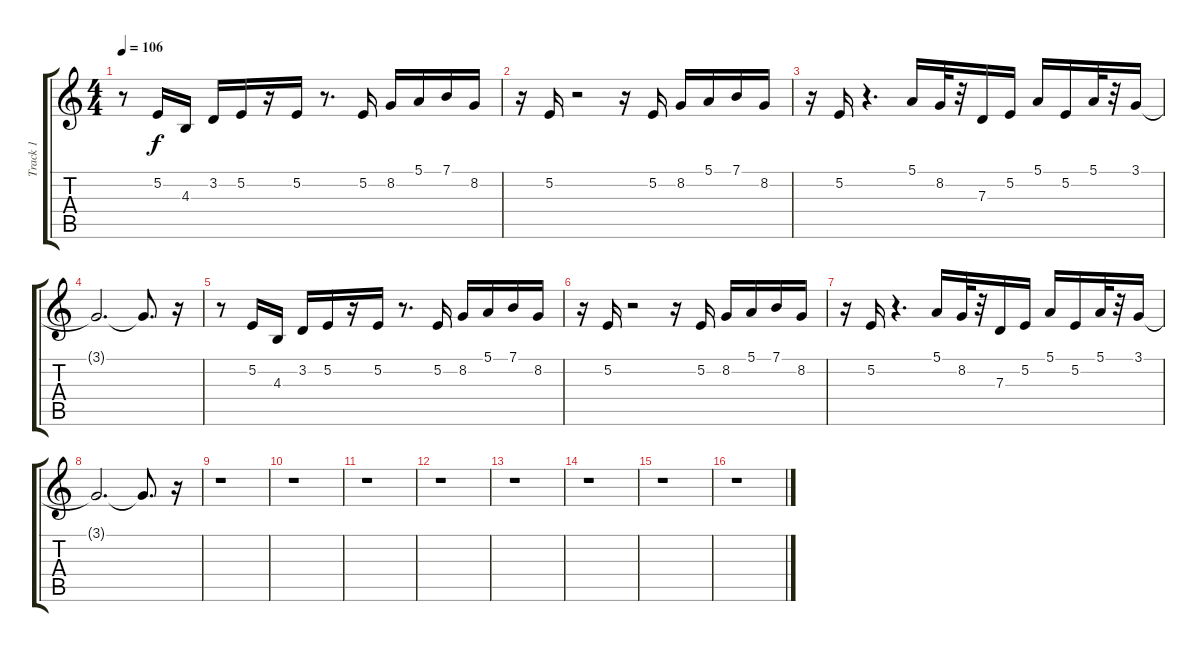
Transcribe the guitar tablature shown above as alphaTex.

\track ("Track 1" "Track 1") {instrument lead2sawtooth}
\staff {score tabs}
\tuning (E4 B3 G3 D3 A2 E2) {hide}
\ts (4 4)
\tempo 106
\clef g2
\ks c
r.8{dy mf} 5.2.16{dy f} 4.3.16 3.2.16 5.2.16 r.16 5.2.16 r.8{d} 5.2.16 8.2.16 5.1.16 7.1.16 8.2.16 |
r.16 5.2.16 r.2 r.16 5.2.16 8.2.16 5.1.16 7.1.16 8.2.16 |
r.16 5.2.16 r.4{d} 5.1.16 8.2.32 r.32 7.3.16 5.2.16 5.1.16 5.2.16 5.1.32 r.32 3.1.16 |
3.1{t}.2{d} 3.1{t}.8{d} r.16 |
r.8 5.2.16 4.3.16 3.2.16 5.2.16 r.16 5.2.16 r.8{d} 5.2.16 8.2.16 5.1.16 7.1.16 8.2.16 |
r.16 5.2.16 r.2 r.16 5.2.16 8.2.16 5.1.16 7.1.16 8.2.16 |
r.16 5.2.16 r.4{d} 5.1.16 8.2.32 r.32 7.3.16 5.2.16 5.1.16 5.2.16 5.1.32 r.32 3.1.16 |
3.1{t}.2{d} 3.1{t}.8{d} r.16 |
r.1 |
r.1 |
r.1 |
r.1 |
r.1 |
r.1 |
r.1 |
r.1
